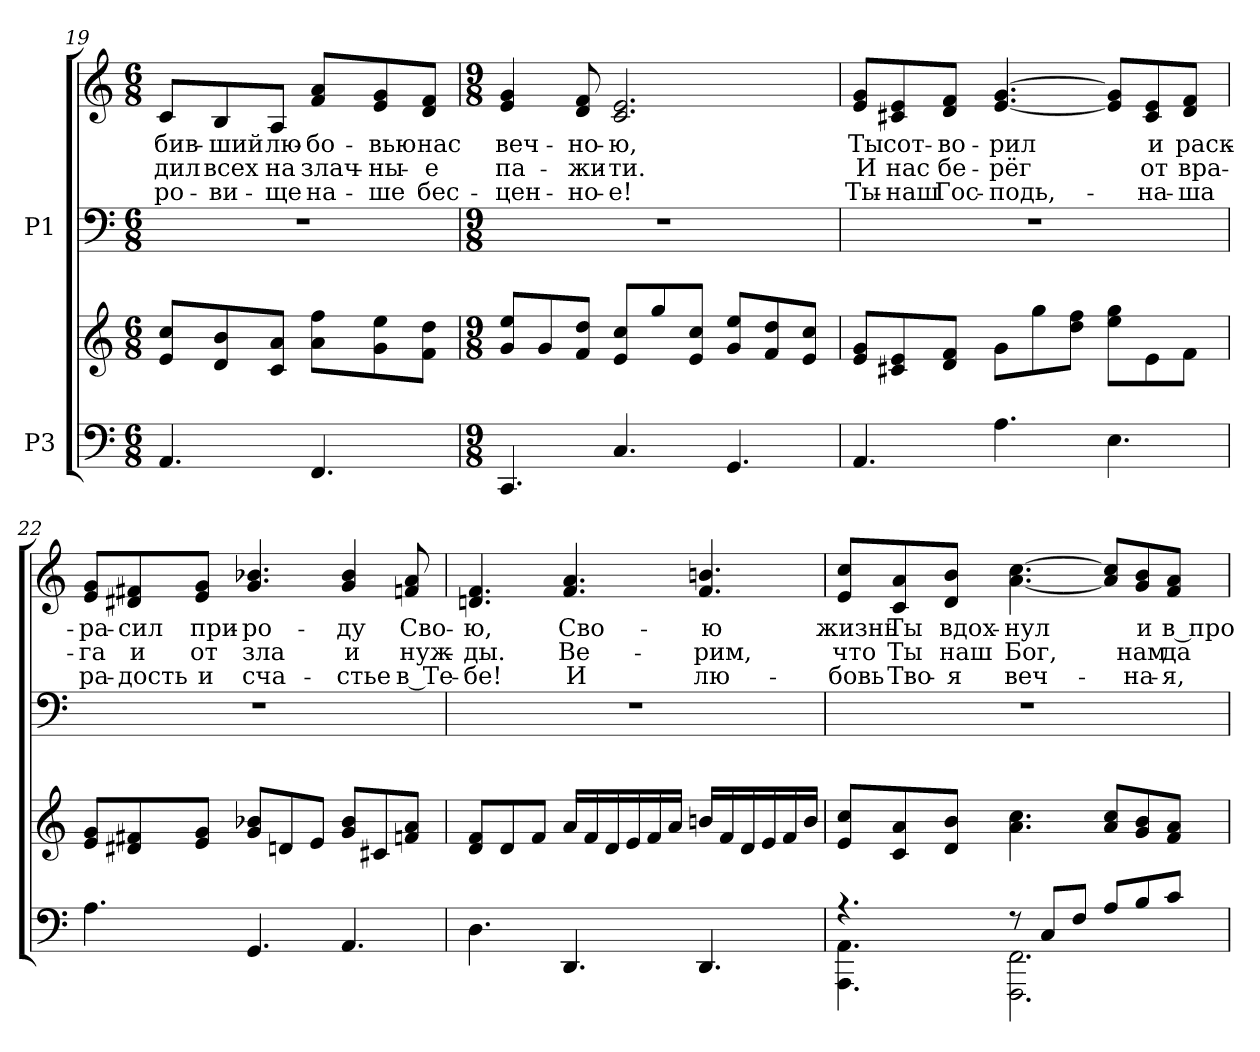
**kern	**kern	**kern	**kern	**text	**text	**text
*part2	*part2	*part1	*part1	*part1	*part1	*part1
*staff4	*staff3	*staff2	*staff1	*staff1	*staff1	*staff1
*I"P3	*	*I"P1	*	*	*	*
*clefF4	*clefG2	*clefF4	*clefG2	*	*	*
*k[]	*k[]	*k[]	*k[]	*	*	*
*C:	*C:	*C:	*C:	*	*	*
*M6/8	*M6/8	*M6/8	*M6/8	*	*	*
=19	=19	=19	=19	=19	=19	=19
!	!	!LO:N:vis=1	!	!	!	!
!	!	!	!	!LO:LY:b:color=#000000	!LO:LY:b:color=#000000	!LO:LY:b:color=#000000
4.AAi/	8ei/ 8cciL	2.r	8ci/L	-бив-	-дил	-ро-
!	!	!	!	!LO:LY:b:color=#000000	!LO:LY:b:color=#000000	!LO:LY:b:color=#000000
.	8di/ 8bi	.	8Bi/	-ший	всех	-ви-
!	!	!	!	!LO:LY:b:color=#000000	!LO:LY:b:color=#000000	!LO:LY:b:color=#000000
.	8ci/ 8aiJ	.	8Ai/J	лю-	на	-ще
!	!	!	!	!LO:LY:b:color=#000000	!LO:LY:b:color=#000000	!LO:LY:b:color=#000000
4.FFi/	8ai\ 8ffiL	.	8fi/ 8ai/L	-бо-	злач-	на-
!	!	!	!	!LO:LY:b:color=#000000	!LO:LY:b:color=#000000	!LO:LY:b:color=#000000
.	8gi\ 8eei	.	8ei/ 8gi/	-вью	-ны-	-ше
!	!	!	!	!LO:LY:b:color=#000000	!LO:LY:b:color=#000000	!LO:LY:b:color=#000000
.	8fi\ 8ddiJ	.	8di/ 8fi/J	нас	-е	бес-
=20	=20	=20	=20	=20	=20	=20
*M9/8	*M9/8	*M9/8	*M9/8	*	*	*
!	!	!LO:N:vis=1	!	!	!	!
!	!	!	!	!LO:LY:b:color=#000000	!LO:LY:b:color=#000000	!LO:LY:b:color=#000000
4.CCi/	8gi/ 8eeiL	8%9r	4ei/ 4gi	веч-	па-	-цен-
.	8gi/	.	.	.	.	.
!	!	!	!	!LO:LY:b:color=#000000	!LO:LY:b:color=#000000	!LO:LY:b:color=#000000
.	8fi/ 8ddiJ	.	8di/ 8fi	-но-	-жи-	-но-
!	!	!	!	!LO:LY:b:color=#000000	!LO:LY:b:color=#000000	!LO:LY:b:color=#000000
4.Ci/	8ei/ 8cciL	.	2.ci/ 2.ei	-ю,	-ти.	-е!
.	8ggi/	.	.	.	.	.
.	8ei/ 8cciJ	.	.	.	.	.
4.GGi/	8gi/ 8eeiL	.	.	.	.	.
.	8fi/ 8ddi	.	.	.	.	.
.	8ei/ 8cciJ	.	.	.	.	.
!!LO:LB:g=z
=21	=21	=21	=21	=21	=21	=21
!	!	!LO:N:vis=1	!	!	!	!
!	!	!	!	!LO:LY:b:color=#000000	!LO:LY:b:color=#000000	!LO:LY:b:color=#000000
4.AAi/	8ei/ 8giL	8%9r	8ei/ 8gi/L	Ты	И	Ты-
!	!	!	!	!LO:LY:b:color=#000000	!LO:LY:b:color=#000000	!LO:LY:b:color=#000000
.	8c#Xi/ 8ei	.	8c#Xi/ 8ei/	сот-	нас	-наш
!	!	!	!	!LO:LY:b:color=#000000	!LO:LY:b:color=#000000	!LO:LY:b:color=#000000
.	8di/ 8fiJ	.	8di/ 8fi/J	-во-	бе-	Гос-
!	!	!	!	!LO:LY:b:color=#000000	!LO:LY:b:color=#000000	!LO:LY:b:color=#000000
4.Ai\	8gi\L	.	[<4.ei/ [>4.gi	-рил	-рёг	-подь,-
.	8ggi\	.	.	.	.	.
.	8ddi\ 8ffiJ	.	.	.	.	.
4.Ei\	8eei\ 8ggiL	.	8ei]/ 8gi]/L	.	.	.
!	!	!	!	!LO:LY:b:color=#000000	!LO:LY:b:color=#000000	!LO:LY:b:color=#000000
.	8ei\	.	8c#i/ 8ei/	и	от	-на-
!	!	!	!	!LO:LY:b:color=#000000	!LO:LY:b:color=#000000	!LO:LY:b:color=#000000
.	8fi\J	.	8di/ 8fi/J	раск-	вра-	-ша
=22	=22	=22	=22	=22	=22	=22
!	!	!LO:N:vis=1	!	!	!	!
!	!	!	!	!LO:LY:b:color=#000000	!LO:LY:b:color=#000000	!LO:LY:b:color=#000000
4.Ai\	8ei/ 8giL	8%9r	8ei/ 8gi/L	-ра-	-га	ра-
!	!	!	!	!LO:LY:b:color=#000000	!LO:LY:b:color=#000000	!LO:LY:b:color=#000000
.	8d#Xi/ 8f#Xi	.	8d#Xi/ 8f#Xi/	-сил	и	-дость
!	!	!	!	!LO:LY:b:color=#000000	!LO:LY:b:color=#000000	!LO:LY:b:color=#000000
.	8ei/ 8giJ	.	8ei/ 8gi/J	при-	от	и
!	!	!	!	!LO:LY:b:color=#000000	!LO:LY:b:color=#000000	!LO:LY:b:color=#000000
4.GGi/	8gi/ 8b-XiL	.	4.gi/ 4.b-Xi	-ро-	зла	сча-
.	8dni/	.	.	.	.	.
.	8ei/J	.	.	.	.	.
!	!	!	!	!LO:LY:b:color=#000000	!LO:LY:b:color=#000000	!LO:LY:b:color=#000000
4.AAi/	8gi/ 8b-iL	.	4gi/ 4b-i	-ду	и	-стье
.	8c#Xi/	.	.	.	.	.
!	!	!	!	!LO:LY:b:color=#000000	!LO:LY:b:color=#000000	!LO:LY:b:color=#000000
.	8fni/ 8aiJ	.	8fni/ 8ai	Сво-	нуж-	в Те-
=23	=23	=23	=23	=23	=23	=23
!	!	!LO:N:vis=1	!	!	!	!
!	!	!	!	!LO:LY:b:color=#000000	!LO:LY:b:color=#000000	!LO:LY:b:color=#000000
4.Di\	8di/ 8fiL	8%9r	4.dni/ 4.fi	-ю,	-ды.	-бе!
.	8di/	.	.	.	.	.
.	8fi/J	.	.	.	.	.
!	!	!	!	!LO:LY:b:color=#000000	!LO:LY:b:color=#000000	!LO:LY:b:color=#000000
4.DDi/	16ai/LL	.	4.fi/ 4.ai	Сво-	Ве-	И
.	16fi/	.	.	.	.	.
.	16di/	.	.	.	.	.
.	16ei/	.	.	.	.	.
.	16fi/	.	.	.	.	.
.	16ai/JJ	.	.	.	.	.
!	!	!	!	!LO:LY:b:color=#000000	!LO:LY:b:color=#000000	!LO:LY:b:color=#000000
4.DDi/	16bni/LL	.	4.fi/ 4.bni	-ю	-рим,	лю-
.	16fi/	.	.	.	.	.
.	16di/	.	.	.	.	.
.	16ei/	.	.	.	.	.
.	16fi/	.	.	.	.	.
.	16bi/JJ	.	.	.	.	.
!!LO:LB:g=z
=24	=24	=24	=24	=24	=24	=24
*^	*	*	*	*	*	*
!	!	!	!LO:N:vis=1	!	!	!	!
!	!	!	!	!	!LO:LY:b:color=#000000	!LO:LY:b:color=#000000	!LO:LY:b:color=#000000
4.r	4.AAAi\ 4.AAi	8ei/ 8cciL	8%9r	8ei/ 8cci/L	жизнь	что	-бовь
!	!	!	!	!	!LO:LY:b:color=#000000	!LO:LY:b:color=#000000	!LO:LY:b:color=#000000
.	.	8ci/ 8ai	.	8ci/ 8ai/	Ты	Ты	Тво-
!	!	!	!	!	!LO:LY:b:color=#000000	!LO:LY:b:color=#000000	!LO:LY:b:color=#000000
.	.	8di/ 8biJ	.	8di/ 8bi/J	вдох-	наш	-я
!	!	!	!	!	!LO:LY:b:color=#000000	!LO:LY:b:color=#000000	!LO:LY:b:color=#000000
8r	2.FFFi\ 2.FFi	4.ai\ 4.cci	.	[<4.ai\ [>4.cci	-нул	Бог,	веч-
8Ci/L	.	.	.	.	.	.	.
8Fi/J	.	.	.	.	.	.	.
8Ai/L	.	8ai/ 8cciL	.	8ai]/ 8cci]/L	.	.	.
!	!	!	!	!	!LO:LY:b:color=#000000	!LO:LY:b:color=#000000	!LO:LY:b:color=#000000
8Bi/	.	8gi/ 8bi	.	8gi/ 8bi/	и	нам	-на-
!	!	!	!	!	!LO:LY:b:color=#000000	!LO:LY:b:color=#000000	!LO:LY:b:color=#000000
8ci/J	.	8fi/ 8aiJ	.	8fi/ 8ai/J	в про-	да-	-я,
*v	*v	*	*	*	*	*	*
=	=	=	=	=	=	=
*-	*-	*-	*-	*-	*-	*-
